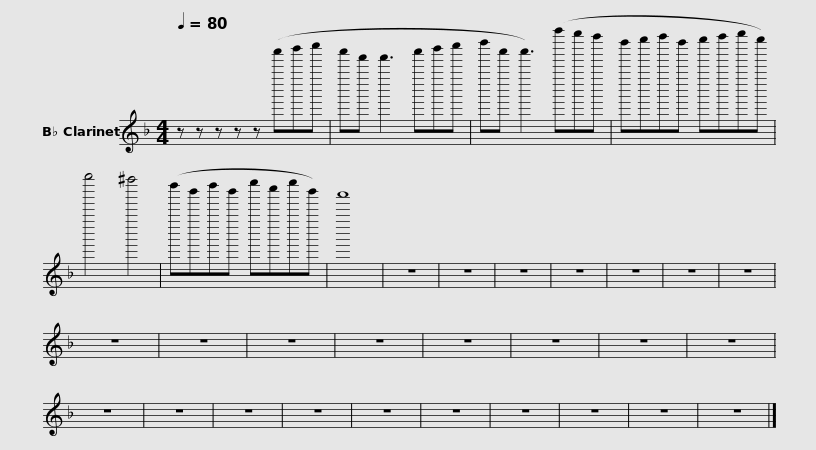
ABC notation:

X:1
L:1/8
Q:1/4=80
M:4/4
I:linebreak $
K:none
V:1 treble transpose=-2
V:1
[K:F] z z z z z (a'''b'''c'''' | a'''f''' f'''3 a'''b'''c'''' | d''''a''' a'''3) (a''''g''''f'''' | d''''e''''f''''d'''' e''''f''''g''''e'''') | g''''4 ^f''''4 |$ %5
 (d''''b'''d''''b''' e''''c''''e''''b''') | a'''8 | z8 | z8 | z8 | %10
 z8 | z8 | z8 | z8 | z8 | %15
 z8 | z8 | z8 | z8 | z8 |$ %20
 z8 | z8 | z8 | z8 | z8 | %25
 z8 | z8 | z8 | z8 | z8 | %30
 z8 | z8 |] %32
